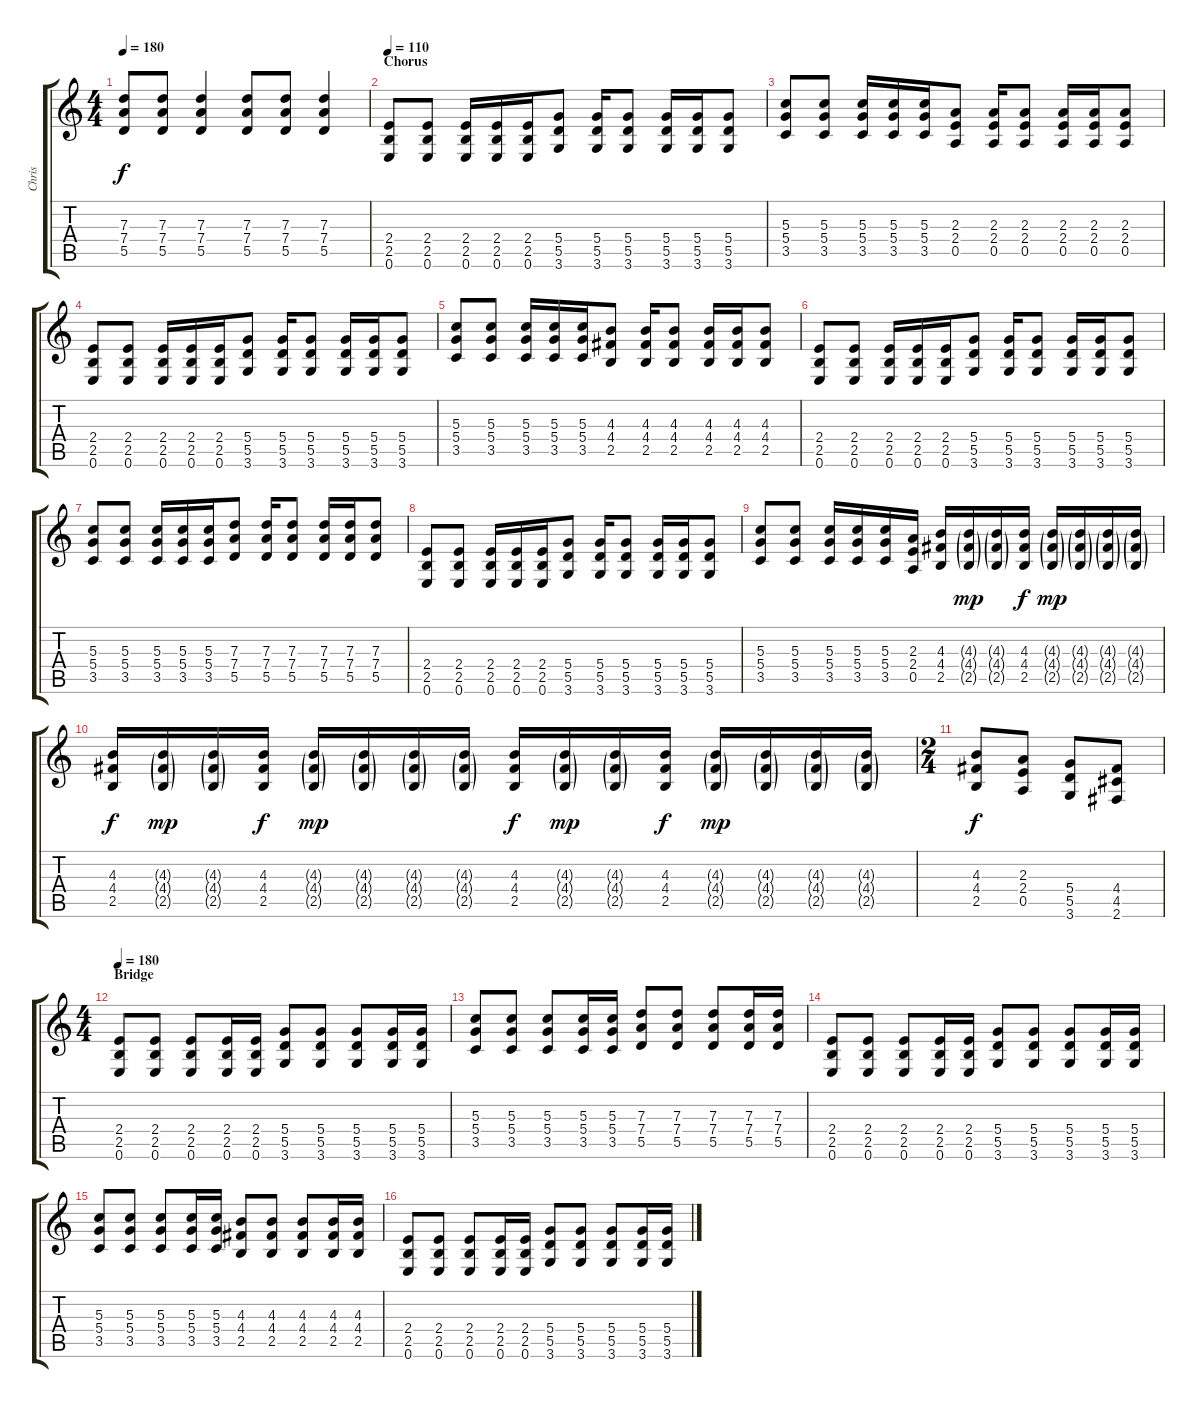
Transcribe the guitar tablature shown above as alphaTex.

\track ("Chris" "Chris") {instrument distortionguitar}
\staff {score tabs}
\tuning (E4 B3 G3 D3 A2 E2) {hide}
\ts (4 4)
\tempo 180
\clef g2
\ks c
(7.3{t} 7.4{t} 5.5{t}).8{dy f} (7.3 7.4 5.5).8 (7.3 7.4 5.5).4 (7.3 7.4 5.5).8 (7.3 7.4 5.5).8 (7.3 7.4 5.5).4 |
\section ("" "Chorus")
\tempo 110
(2.4 2.5 0.6).8 (2.4 2.5 0.6).8 (2.4 2.5 0.6).16 (2.4 2.5 0.6).16 (2.4 2.5 0.6).16 (5.4 5.5 3.6).8 (5.4 5.5 3.6).16 (5.4 5.5 3.6).8 (5.4 5.5 3.6).16 (5.4 5.5 3.6).16 (5.4 5.5 3.6).8 |
(5.3 5.4 3.5).8 (5.3 5.4 3.5).8 (5.3 5.4 3.5).16 (5.3 5.4 3.5).16 (5.3 5.4 3.5).16 (2.3 2.4 0.5).8 (2.3 2.4 0.5).16 (2.3 2.4 0.5).8 (2.3 2.4 0.5).16 (2.3 2.4 0.5).16 (2.3 2.4 0.5).8 |
(2.4 2.5 0.6).8 (2.4 2.5 0.6).8 (2.4 2.5 0.6).16 (2.4 2.5 0.6).16 (2.4 2.5 0.6).16 (5.4 5.5 3.6).8 (5.4 5.5 3.6).16 (5.4 5.5 3.6).8 (5.4 5.5 3.6).16 (5.4 5.5 3.6).16 (5.4 5.5 3.6).8 |
(5.3 5.4 3.5).8 (5.3 5.4 3.5).8 (5.3 5.4 3.5).16 (5.3 5.4 3.5).16 (5.3 5.4 3.5).16 (4.3 4.4 2.5).8 (4.3 4.4 2.5).16 (4.3 4.4 2.5).8 (4.3 4.4 2.5).16 (4.3 4.4 2.5).16 (4.3 4.4 2.5).8 |
(2.4 2.5 0.6).8 (2.4 2.5 0.6).8 (2.4 2.5 0.6).16 (2.4 2.5 0.6).16 (2.4 2.5 0.6).16 (5.4 5.5 3.6).8 (5.4 5.5 3.6).16 (5.4 5.5 3.6).8 (5.4 5.5 3.6).16 (5.4 5.5 3.6).16 (5.4 5.5 3.6).8 |
(5.3 5.4 3.5).8 (5.3 5.4 3.5).8 (5.3 5.4 3.5).16 (5.3 5.4 3.5).16 (5.3 5.4 3.5).16 (7.3 7.4 5.5).8 (7.3 7.4 5.5).16 (7.3 7.4 5.5).8 (7.3 7.4 5.5).16 (7.3 7.4 5.5).16 (7.3 7.4 5.5).8 |
(2.4 2.5 0.6).8 (2.4 2.5 0.6).8 (2.4 2.5 0.6).16 (2.4 2.5 0.6).16 (2.4 2.5 0.6).16 (5.4 5.5 3.6).8 (5.4 5.5 3.6).16 (5.4 5.5 3.6).8 (5.4 5.5 3.6).16 (5.4 5.5 3.6).16 (5.4 5.5 3.6).8 |
(5.3 5.4 3.5).8 (5.3 5.4 3.5).8 (5.3 5.4 3.5).16 (5.3 5.4 3.5).16 (5.3 5.4 3.5).16 (2.3 2.4 0.5).16 (4.3 4.4 2.5).16 (4.3{g} 4.4{g} 2.5{g}).16{dy mp} (4.3{g} 4.4{g} 2.5{g}).16 (4.3 4.4 2.5).16{dy f} (4.3{g} 4.4{g} 2.5{g}).16{dy mp} (4.3{g} 4.4{g} 2.5{g}).16 (4.3{g} 4.4{g} 2.5{g}).16 (4.3{g} 4.4{g} 2.5{g}).16 |
(4.3 4.4 2.5).16{dy f} (4.3{g} 4.4{g} 2.5{g}).16{dy mp} (4.3{g} 4.4{g} 2.5{g}).16 (4.3 4.4 2.5).16{dy f} (4.3{g} 4.4{g} 2.5{g}).16{dy mp} (4.3{g} 4.4{g} 2.5{g}).16 (4.3{g} 4.4{g} 2.5{g}).16 (4.3{g} 4.4{g} 2.5{g}).16 (4.3 4.4 2.5).16{dy f} (4.3{g} 4.4{g} 2.5{g}).16{dy mp} (4.3{g} 4.4{g} 2.5{g}).16 (4.3 4.4 2.5).16{dy f} (4.3{g} 4.4{g} 2.5{g}).16{dy mp} (4.3{g} 4.4{g} 2.5{g}).16 (4.3{g} 4.4{g} 2.5{g}).16 (4.3{g} 4.4{g} 2.5{g}).16 |
\ts (2 4)
(4.3 4.4 2.5).8{dy f} (2.3 2.4 0.5).8 (5.4 5.5 3.6).8 (4.4 4.5 2.6).8 |
\ts (4 4)
\section ("" "Bridge")
\tempo 180
(2.4 2.5 0.6).8 (2.4 2.5 0.6).8 (2.4 2.5 0.6).8 (2.4 2.5 0.6).16 (2.4 2.5 0.6).16 (5.4 5.5 3.6).8 (5.4 5.5 3.6).8 (5.4 5.5 3.6).8 (5.4 5.5 3.6).16 (5.4 5.5 3.6).16 |
(5.3 5.4 3.5).8 (5.3 5.4 3.5).8 (5.3 5.4 3.5).8 (5.3 5.4 3.5).16 (5.3 5.4 3.5).16 (7.3 7.4 5.5).8 (7.3 7.4 5.5).8 (7.3 7.4 5.5).8 (7.3 7.4 5.5).16 (7.3 7.4 5.5).16 |
(2.4 2.5 0.6).8 (2.4 2.5 0.6).8 (2.4 2.5 0.6).8 (2.4 2.5 0.6).16 (2.4 2.5 0.6).16 (5.4 5.5 3.6).8 (5.4 5.5 3.6).8 (5.4 5.5 3.6).8 (5.4 5.5 3.6).16 (5.4 5.5 3.6).16 |
(5.3 5.4 3.5).8 (5.3 5.4 3.5).8 (5.3 5.4 3.5).8 (5.3 5.4 3.5).16 (5.3 5.4 3.5).16 (4.3 4.4 2.5).8 (4.3 4.4 2.5).8 (4.3 4.4 2.5).8 (4.3 4.4 2.5).16 (4.3 4.4 2.5).16 |
(2.4 2.5 0.6).8 (2.4 2.5 0.6).8 (2.4 2.5 0.6).8 (2.4 2.5 0.6).16 (2.4 2.5 0.6).16 (5.4 5.5 3.6).8 (5.4 5.5 3.6).8 (5.4 5.5 3.6).8 (5.4 5.5 3.6).16 (5.4 5.5 3.6).16
